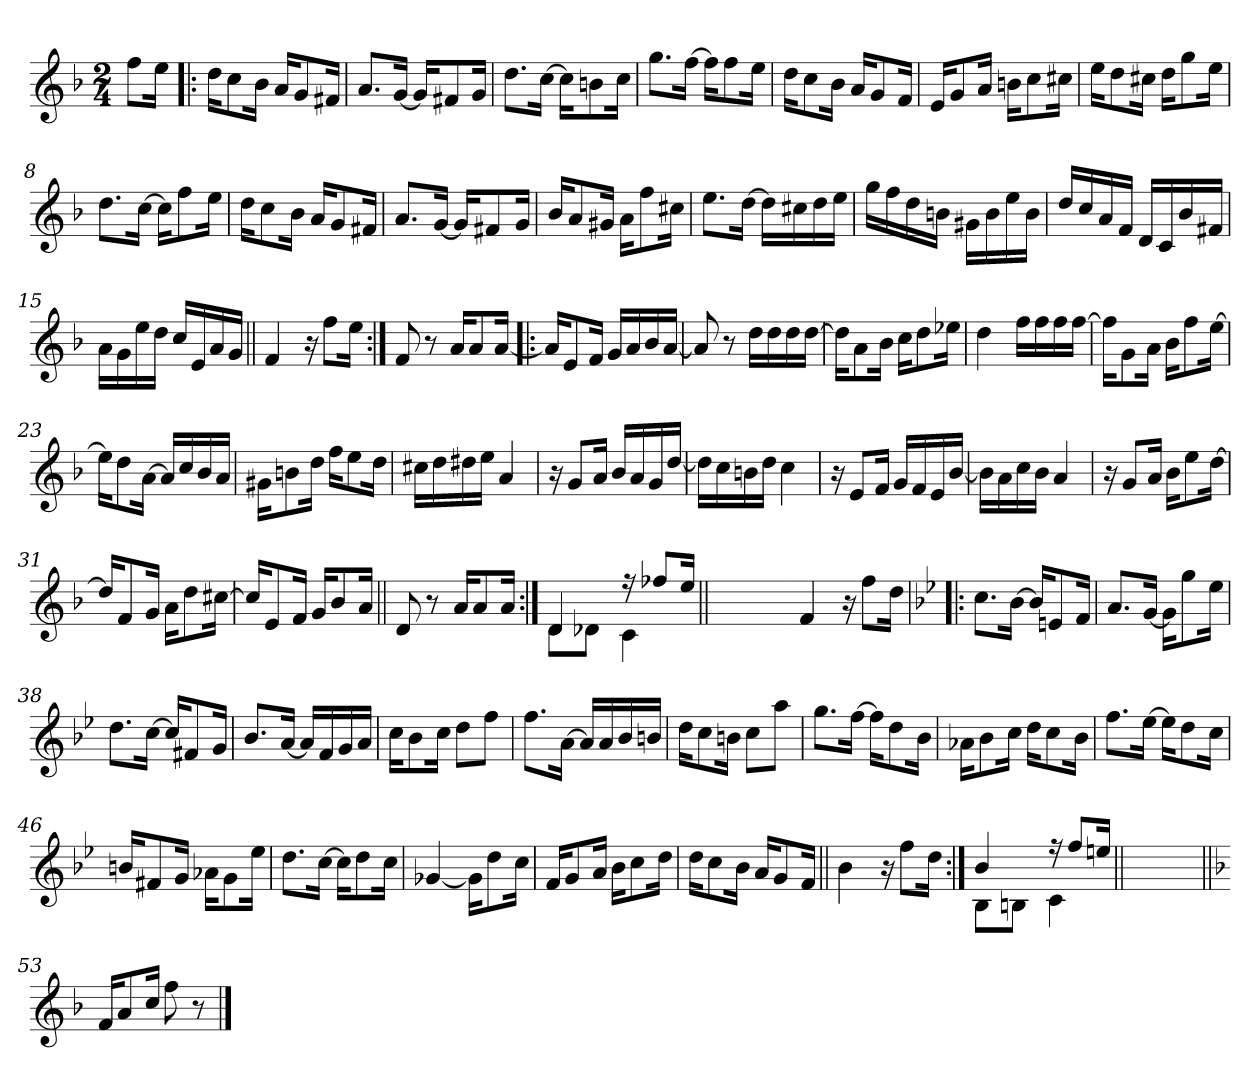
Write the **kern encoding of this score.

**kern
*part1
*staff1
*clefG2
*k[b-]
*F:
*M2/4
=
8ff\L
16ee\Jk
=1!|:
16dd\KL
8cc\
16b-\Jk
16a/KL
8g/
16f#X/Jk
=2
8.a/L
[16g/Jk
16g/KL]
8f#X/
16g/Jk
=3
8.dd\L
[16cc\Jk
16cc\KL]
8bn\
16cc\Jk
=4
8.gg\L
[16ff\Jk
16ff\KL]
8ff\
16ee\Jk
!!LO:LB:g=z
=5
16dd\KL
8cc\
16b-\Jk
16a/KL
8g/
16f/Jk
=6
16e/KL
8g/
16a/Jk
16bn\KL
8cc\
16cc#X\Jk
=7
16ee\KL
8dd\
16cc#X\Jk
16dd\KL
8gg\
16ee\Jk
=8
8.dd\L
[16cc\Jk
16cc\KL]
8ff\
16ee\Jk
!!LO:LB:g=z
=9
16dd\KL
8cc\
16b-\Jk
16a/KL
8g/
16f#X/Jk
=10
8.a/L
[16g/Jk
16g/KL]
8f#X/
16g/Jk
=11
16b-/KL
8a/
16g#X/Jk
16a\KL
8ff\
16cc#X\Jk
=12
8.ee\L
[16dd\Jk
16dd\LL]
16cc#X\
16dd\
16ee\JJ
!!LO:LB:g=z
=13
16gg\LL
16ff\
16dd\
16bn\JJ
16g#X\LL
16b\
16ee\
16b\JJ
=14
16dd/LL
16cc/
16a/
16f/JJ
16d/LL
16c/
16b-/
16f#X/JJ
=15
16a\LL
16g\
16ee\
16dd\JJ
16cc/LL
16e/
16a/
16g/JJ
=16||
4f/
16r
8ff\L
16ee\Jk
!!LO:LB:g=z
=17:|!
8f/
8r
16a/KL
8a/
[16a/Jk
=18!|:
16a/KL]
8e/
16f/Jk
16g/LL
16a/
16b-/
[16a/JJ
=19
8a/]
8r
16dd\LL
16dd\
16dd\
[16dd\JJ
=20
16dd\KL]
8a\
16b-\Jk
16cc\KL
8dd\
16ee-X\Jk
=21
4dd\
16ff\LL
16ff\
16ff\
[16ff\JJ
!!LO:LB:g=z
=22
16ff\KL]
8g\
16a\Jk
16b-\KL
8ff\
[16ee\Jk
=23
16ee\KL]
8dd\
[16a\Jk
16a/LL]
16cc/
16b-/
16a/JJ
=24
16g#X\KL
8bn\
16dd\Jk
16ff\KL
8ee\
16dd\Jk
=25
16cc#X\LL
16dd\
16dd#X\
16ee\JJ
4a/
=26
16r
8g/L
16a/Jk
16b-/LL
16a/
16g/
[16dd/JJ
!!LO:LB:g=z
=27
16dd\LL]
16cc\
16bn\
16dd\JJ
4cc\
=28
16r
8e/L
16f/Jk
16g/LL
16f/
16e/
[16b-/JJ
=29
16b-\LL]
16a\
16cc\
16b-\JJ
4a/
=30
16r
8g/L
16a/Jk
16b-\KL
8ee\
[16dd\Jk
=31
16dd/KL]
8f/
16g/Jk
16a\KL
8dd\
[16cc#X\Jk
!!LO:LB:g=z
=32
16cc#/KL]
8e/
16f/Jk
16g/KL
8b-/
16a/Jk
=33||
8d/
8r
16a/KL
8a/
16a/Jk
=34:|!
*^
*	*^
4d/	8d\L	16ryy
.	.	16ryy
.	8d-X\J	16ryy
.	.	16ryy
16r	4c\	4ryy
8ff-/L	.	.
16ee/Jk	.	.
*v	*v	*v
=34X1||
*stria0
2ryy
!!LO:LB:g=z
=35-
*stria5
4f/
16r
8ff\L
16dd\Jk
=36!|:
*k[b-e-]
*B-:
8.cc\L
[16b-\Jk
16b-/KL]
8en/
16f/Jk
=37
8.a/L
[16g/Jk
16g\KL]
8gg\
16ee-\Jk
=38
8.dd\L
[16cc\Jk
16cc/KL]
8f#X/
16g/Jk
!!LO:PB:g=z
=39
8.b-/L
[16a/Jk
16a/LL]
16f/
16g/
16a/JJ
=40
16cc\KL
8b-\
16cc\Jk
8dd\L
8ff\J
=41
8.ff\L
[16a\Jk
16a/LL]
16a/
16b-/
16bn/JJ
=42
16dd\KL
8cc\
16bn\Jk
8cc\L
8aa\J
=43
8.gg\L
[16ff\Jk
16ff\KL]
8dd\
16b-\Jk
!!LO:LB:g=z
=44
16a-X\KL
8b-\
16cc\Jk
16dd\KL
8cc\
16b-\Jk
=45
8.ff\L
[16ee-\Jk
16ee-\KL]
8dd\
16cc\Jk
=46
16bn/KL
8f#X/
16g/Jk
16a-X\KL
8g\
16ee-\Jk
=47
8.dd\L
[16cc\Jk
16cc\KL]
8dd\
16cc\Jk
!!LO:LB:g=z
=48
[4g-X/
16g-\KL]
8dd\
16cc\Jk
=49
16f/KL
8g/
16a/Jk
16b-\KL
8cc\
16dd\Jk
=50
16dd\KL
8cc\
16b-\Jk
16a/KL
8g/
16f/Jk
=51||
4b-\
16r
8ff\L
16dd\Jk
!!LO:LB:g=z
=52:|!
*^
*	*^
4b-/	8B-\L	16ryy
.	.	16ryy
.	8Bn\J	16ryy
.	.	16ryy
16r	4c\	4ryy
8ff/L	.	.
16een/Jk	.	.
*v	*v	*v
=52X2||
*stria0
2ryy
=53||
*stria5
*k[b-]
*F:
16f/KL
8a/
16cc/Jk
8ff\
8r
==
*-
